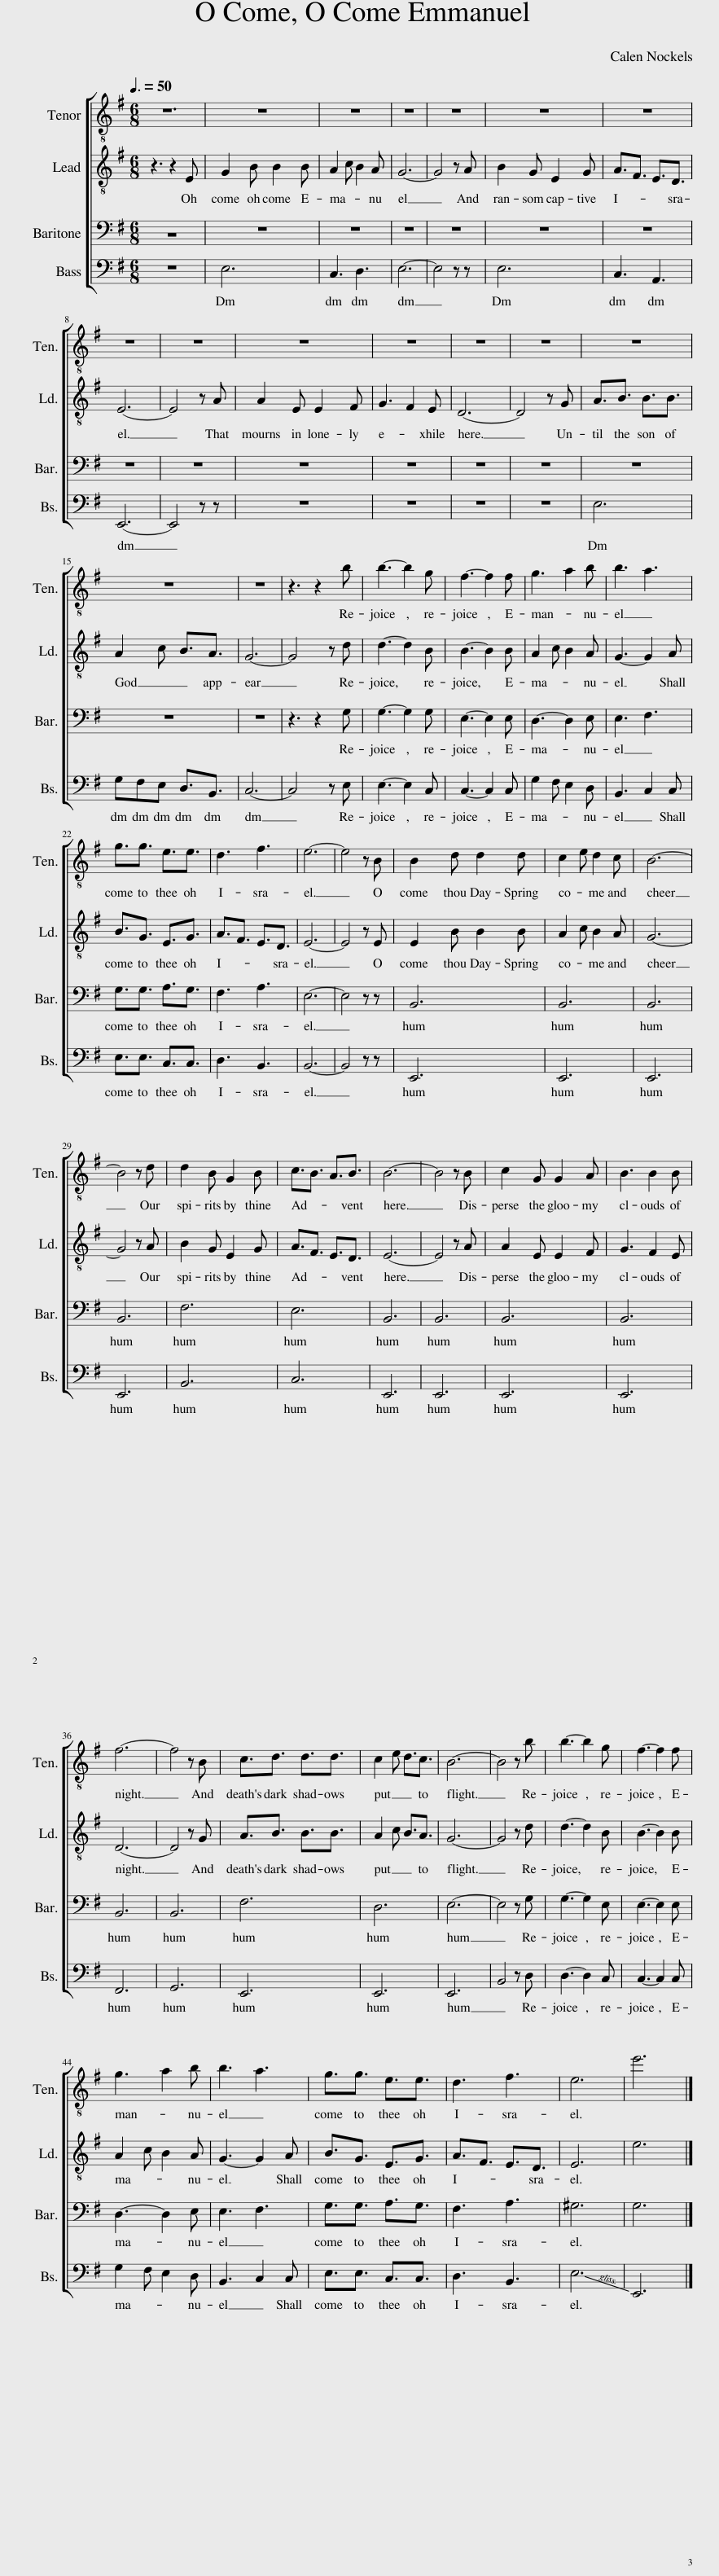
X:1
%%score [ 1 2 3 4 ]
L:1/8
Q:3/8=50
M:6/8
I:linebreak $
K:G
V:1 treble-8
V:2 treble-8
V:3 bass
V:4 bass
V:1
 z6 | z6 | z6 | z6 | z6 | %5
 z6 | z6 |$ z6 | z6 | z6 | %10
 z6 | z6 | z6 | z6 |$ z6 | %15
 z6 | z3 z2 b | b3- b2 g | f3- f2 f | g3 a2 b | %20
 b3 a3 |$ g3/2g3/2 e3/2e3/2 | d3 f3 | e6- | e4 z B | %25
 B2 d d2 d | c2 e d2 c | B6- |$ B4 z d | d2 B G2 B | %30
 c3/2B3/2 A3/2B3/2 | B6- | B4 z B | c2 G G2 A | B3 B2 B |$ %35
 f6- | f4 z B | c3/2d3/2 d3/2d3/2 | c2 e d3/2c3/2 | B6- | %40
 B4 z b | b3- b2 g | f3- f2 f |$ g3 a2 b | b3 a3 | %45
 g3/2g3/2 e3/2e3/2 | d3 f3 | e6 | e'6 |] %49
V:2
 z3 z2 E | G2 B B2 B | A2 c B2 A | G6- | G4 z A | %5
 B2 G E2 G | A3/2F3/2 E3/2D3/2 |$ E6- | E4 z A | A2 E E2 F | %10
 G3 F2 E | D6- | D4 z G | A3/2B3/2 B3/2B3/2 |$ A2 c B3/2A3/2 | %15
 G6- | G4 z d | d3- d2 B | B3- B2 B | A2 c B2 A | %20
 G3- G2 A |$ B3/2G3/2 E3/2G3/2 | A3/2F3/2 E3/2D3/2 | E6- | E4 z E | %25
 E2 B B2 B | A2 c B2 A | G6- |$ G4 z A | B2 G E2 G | %30
 A3/2F3/2 E3/2D3/2 | E6- | E4 z A | A2 E E2 F | G3 F2 E |$ %35
 D6- | D4 z G | A3/2B3/2 B3/2B3/2 | A2 c B3/2A3/2 | G6- | %40
 G4 z d | d3- d2 B | B3- B2 B |$ A2 c B2 A | G3- G2 A | %45
 B3/2G3/2 E3/2G3/2 | A3/2F3/2 E3/2D3/2 | E6 | e6 |] %49
V:3
 z6 | z6 | z6 | z6 | z6 | %5
 z6 | z6 |$ z6 | z6 | z6 | %10
 z6 | z6 | z6 | z6 |$ z6 | %15
 z6 | z3 z2 G, | G,3- G,2 G, | E,3- E,2 E, | D,3- D,2 E, | %20
 E,3 F,3 |$ G,3/2G,3/2 A,3/2G,3/2 | F,3 A,3 | E,6- | E,4 z z | %25
 B,,6 | B,,6 | B,,6 |$ B,,6 | F,6 | %30
 E,6 | B,,6 | B,,6 | B,,6 | B,,6 |$ %35
 B,,6 | B,,6 | F,6 | D,6 | E,6- | %40
 E,4 z G, | G,3- G,2 E, | E,3- E,2 E, |$ D,3- D,2 E, | E,3 F,3 | %45
 G,3/2G,3/2 A,3/2G,3/2 | F,3 A,3 | ^G,6 | G,6 |] %49
V:4
 z6 | E,6 | C,3 D,3 | E,6- | E,4 z z | %5
 E,6 | C,3 A,,3 |$ E,,6- | E,,4 z z | z6 | %10
 z6 | z6 | z6 | E,6 |$ G,F,E, D,3/2B,,3/2 | %15
 C,6- | C,4 z E, | E,3- E,2 C, | C,3- C,2 C, | G,2 F, E,2 D, | %20
 B,,3 C,2 C, |$ E,3/2E,3/2 C,3/2C,3/2 | D,3 B,,3 | B,,6- | B,,4 z z | %25
 E,,6 | E,,6 | E,,6 |$ E,,6 | B,,6 | %30
 C,6 | E,,6 | E,,6 | E,,6 | E,,6 |$ %35
 F,,6 | G,,6 | E,,6 | E,,6 | E,,6 | %40
 B,,4 z D, | D,3- D,2 C, | C,3- C,2 C, |$ G,2 F, E,2 D, | B,,3 C,2 C, | %45
 E,3/2E,3/2 C,3/2C,3/2 | D,3 B,,3 | !-(!E,6 | !-)!E,,6 |] %49
